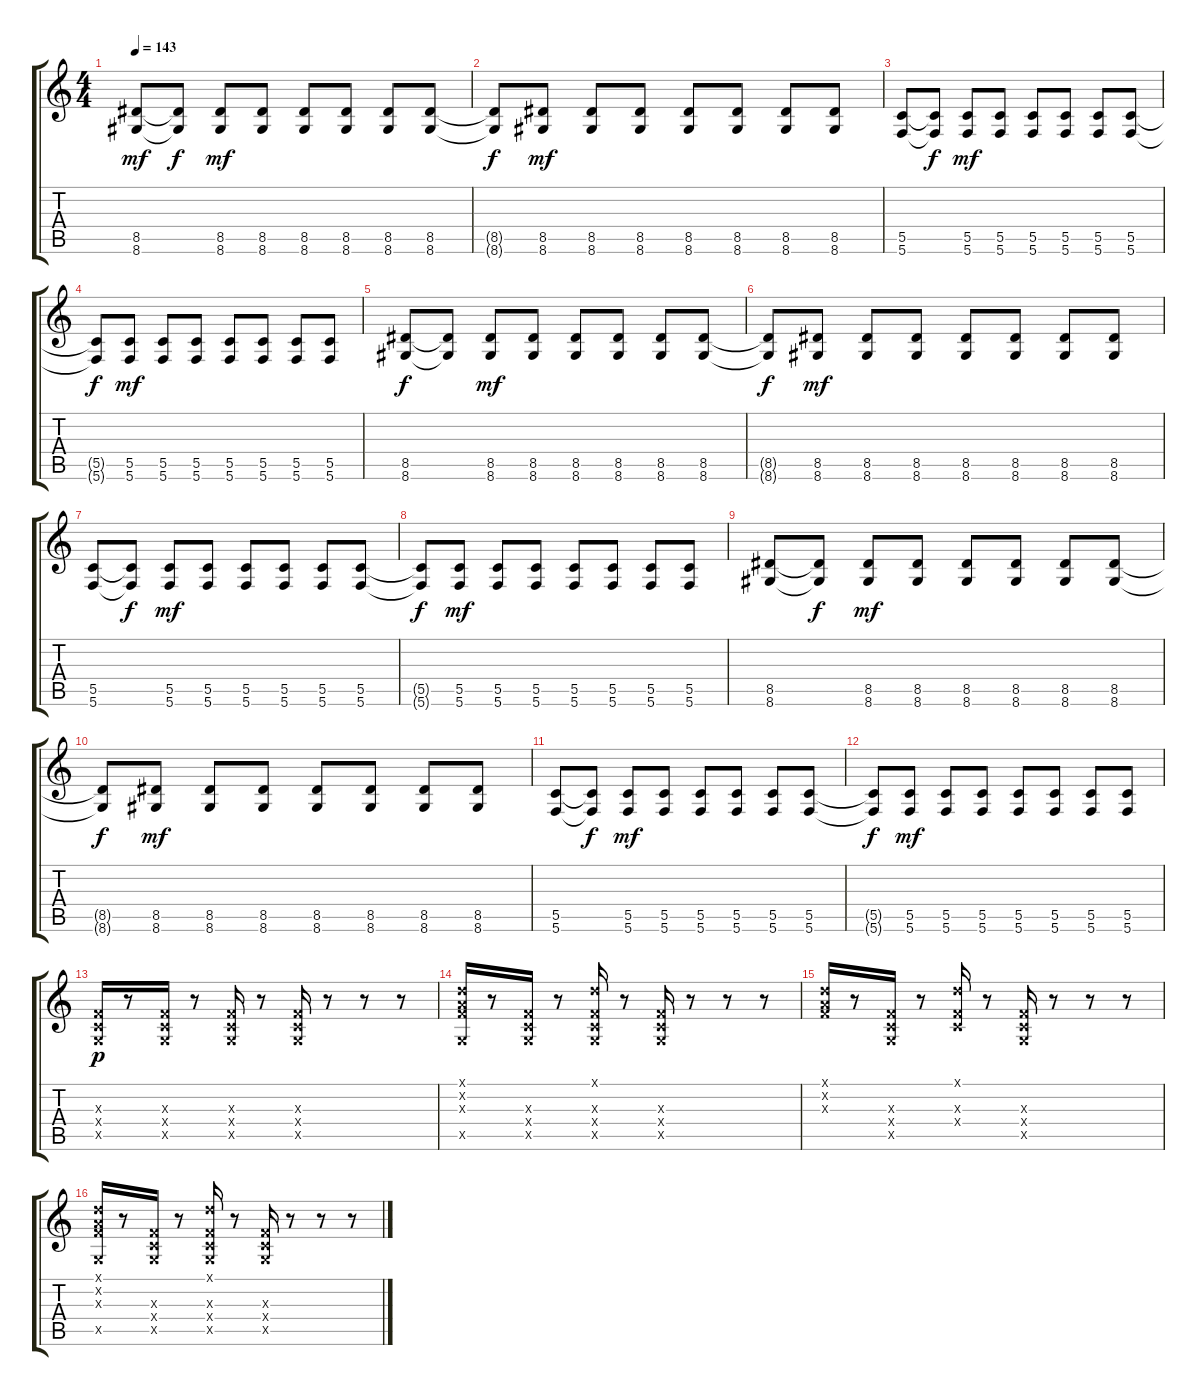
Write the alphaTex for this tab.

\track "" {instrument overdrivenguitar}
\staff {score tabs}
\tuning (D4 A3 F3 C3 G2 C2) {hide}
\ts (4 4)
\tempo 143
\clef g2
\ks c
(8.5 8.6).8{dy mf} (8.5{t} 8.6{t}).8{dy f} (8.5 8.6).8{dy mf} (8.5 8.6).8 (8.5 8.6).8 (8.5 8.6).8 (8.5 8.6).8 (8.5 8.6).8 |
(8.5{t} 8.6{t}).8{dy f} (8.5 8.6).8{dy mf} (8.5 8.6).8 (8.5 8.6).8 (8.5 8.6).8 (8.5 8.6).8 (8.5 8.6).8 (8.5 8.6).8 |
(5.5 5.6).8 (5.5{t} 5.6{t}).8{dy f} (5.5 5.6).8{dy mf} (5.5 5.6).8 (5.5 5.6).8 (5.5 5.6).8 (5.5 5.6).8 (5.5 5.6).8 |
(5.5{t} 5.6{t}).8{dy f} (5.5 5.6).8{dy mf} (5.5 5.6).8 (5.5 5.6).8 (5.5 5.6).8 (5.5 5.6).8 (5.5 5.6).8 (5.5 5.6).8 |
(8.5 8.6).8{dy f instrument overdrivenguitar} (8.5{t} 8.6{t}).8 (8.5 8.6).8{dy mf} (8.5 8.6).8 (8.5 8.6).8 (8.5 8.6).8 (8.5 8.6).8 (8.5 8.6).8 |
(8.5{t} 8.6{t}).8{dy f} (8.5 8.6).8{dy mf} (8.5 8.6).8 (8.5 8.6).8 (8.5 8.6).8 (8.5 8.6).8 (8.5 8.6).8 (8.5 8.6).8 |
(5.5 5.6).8 (5.5{t} 5.6{t}).8{dy f} (5.5 5.6).8{dy mf} (5.5 5.6).8 (5.5 5.6).8 (5.5 5.6).8 (5.5 5.6).8 (5.5 5.6).8 |
(5.5{t} 5.6{t}).8{dy f} (5.5 5.6).8{dy mf} (5.5 5.6).8 (5.5 5.6).8 (5.5 5.6).8 (5.5 5.6).8 (5.5 5.6).8 (5.5 5.6).8 |
(8.5 8.6).8 (8.5{t} 8.6{t}).8{dy f} (8.5 8.6).8{dy mf} (8.5 8.6).8 (8.5 8.6).8 (8.5 8.6).8 (8.5 8.6).8 (8.5 8.6).8 |
(8.5{t} 8.6{t}).8{dy f} (8.5 8.6).8{dy mf} (8.5 8.6).8 (8.5 8.6).8 (8.5 8.6).8 (8.5 8.6).8 (8.5 8.6).8 (8.5 8.6).8 |
(5.5 5.6).8 (5.5{t} 5.6{t}).8{dy f} (5.5 5.6).8{dy mf} (5.5 5.6).8 (5.5 5.6).8 (5.5 5.6).8 (5.5 5.6).8 (5.5 5.6).8 |
(5.5{t} 5.6{t}).8{dy f} (5.5 5.6).8{dy mf} (5.5 5.6).8 (5.5 5.6).8 (5.5 5.6).8 (5.5 5.6).8 (5.5 5.6).8 (5.5 5.6).8 |
(0.3{x} 0.4{x} 0.5{x}).16{dy p instrument electricguitarclean} r.8 (0.3{x} 0.4{x} 0.5{x}).16 r.8 (0.3{x} 0.4{x} 0.5{x}).16 r.8 (0.3{x} 0.4{x} 0.5{x}).16 r.8 r.8 r.8 |
(0.1{x} 0.2{x} 0.3{x} 0.5{x}).16 r.8 (0.3{x} 0.4{x} 0.5{x}).16 r.8 (0.1{x} 0.3{x} 0.4{x} 0.5{x}).16 r.8 (0.3{x} 0.4{x} 0.5{x}).16 r.8 r.8 r.8 |
(0.1{x} 0.2{x} 0.3{x}).16 r.8 (0.3{x} 0.4{x} 0.5{x}).16 r.8 (0.1{x} 0.3{x} 0.4{x}).16 r.8 (0.3{x} 0.4{x} 0.5{x}).16 r.8 r.8 r.8 |
(0.1{x} 0.2{x} 0.3{x} 0.5{x}).16 r.8 (0.3{x} 0.4{x} 0.5{x}).16 r.8 (0.1{x} 0.3{x} 0.4{x} 0.5{x}).16 r.8 (0.3{x} 0.4{x} 0.5{x}).16 r.8 r.8 r.8
